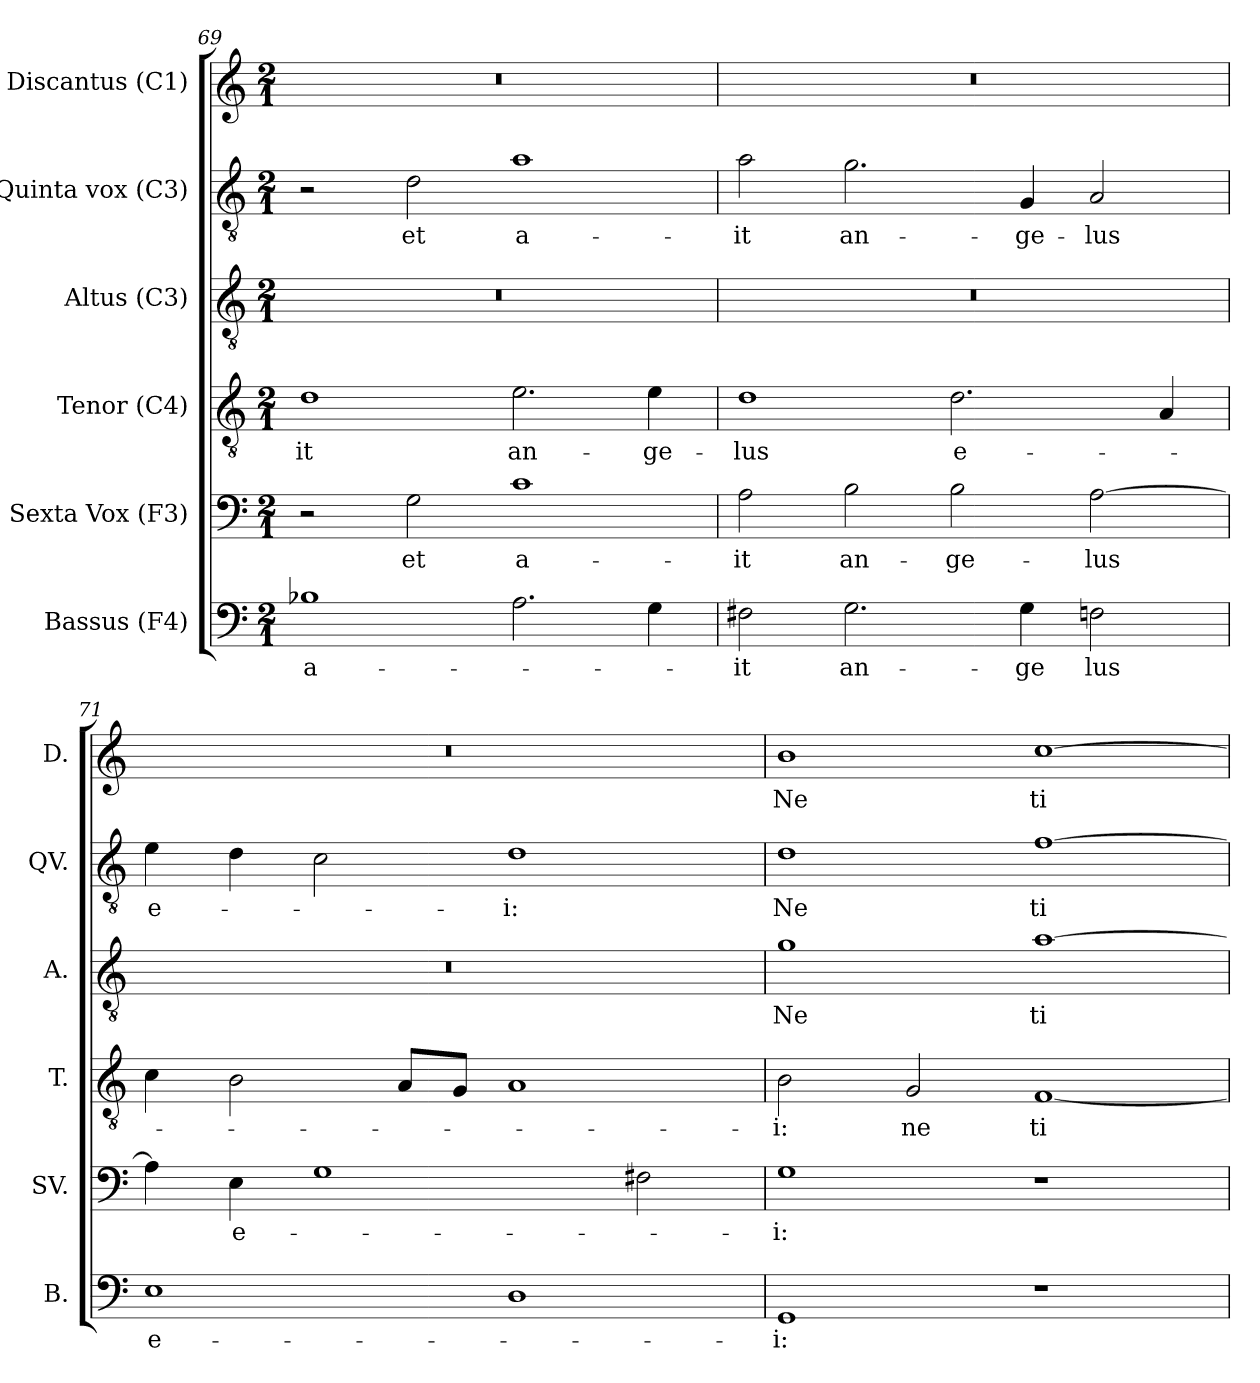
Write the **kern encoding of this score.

**kern	**text	**kern	**text	**kern	**text	**kern	**text	**kern	**text	**kern	**text
*part6	*part6	*part5	*part5	*part4	*part4	*part3	*part3	*part2	*part2	*part1	*part1
*staff6	*staff6	*staff5	*staff5	*staff4	*staff4	*staff3	*staff3	*staff2	*staff2	*staff1	*staff1
*I"Bassus (F4)	*	*I"Sexta Vox (F3)	*	*I"Tenor (C4)	*	*I"Altus (C3)	*	*I"Quinta vox (C3)	*	*I"Discantus (C1)	*
*I'B.	*	*I'SV.	*	*I'T.	*	*I'A.	*	*I'QV.	*	*I'D.	*
*clefF4	*	*clefF4	*	*clefGv2	*	*clefGv2	*	*clefGv2	*	*clefG2	*
*	*	*	*	*	*	*ITrd7c12	*	*ITrd7c12	*	*	*
*k[]	*	*k[]	*	*k[]	*	*k[]	*	*k[]	*	*k[]	*
*C:	*	*C:	*	*C:	*	*C:	*	*C:	*	*C:	*
*M2/1	*	*M2/1	*	*M2/1	*	*M2/1	*	*M2/1	*	*M2/1	*
=69	=69	=69	=69	=69	=69	=69	=69	=69	=69	=69	=69
!	!LO:LY:b:color=#000000	!	!	!	!	!	!	!	!	!	!
!	!	!	!	!	!LO:LY:b:color=#000000	!LO:N:vis=1	!	!	!	!LO:N:vis=1	!
1B-Xi	a-	2r	.	1di	-it	0r	.	2r	.	0r	.
!	!	!	!LO:LY:b:color=#000000	!	!	!	!	!	!	!	!
!	!	!	!	!	!	!	!	!	!LO:LY:b:color=#000000	!	!
.	.	2Gi\	et	.	.	.	.	2Di\	et	.	.
!	!	!	!LO:LY:b:color=#000000	!	!	!	!	!	!	!	!
!	!	!	!	!	!LO:LY:b:color=#000000	!	!	!	!	!	!
!	!	!	!	!	!	!	!	!	!LO:LY:b:color=#000000	!	!
2.Ai\	.	1ci	a-	2.ei\	an-	.	.	1Ai	a-	.	.
!	!	!	!	!	!LO:LY:b:color=#000000	!	!	!	!	!	!
4Gi\	.	.	.	4ei\	-ge-	.	.	.	.	.	.
=70	=70	=70	=70	=70	=70	=70	=70	=70	=70	=70	=70
!	!LO:LY:b:color=#000000	!	!	!	!	!	!	!	!	!	!
!	!	!	!LO:LY:b:color=#000000	!	!	!	!	!	!	!	!
!	!	!	!	!	!LO:LY:b:color=#000000	!LO:N:vis=1	!	!	!	!	!
!	!	!	!	!	!	!	!	!	!LO:LY:b:color=#000000	!LO:N:vis=1	!
2F#Xi\	-it	2Ai\	-it	1di	-lus	0r	.	2Ai\	-it	0r	.
!	!LO:LY:b:color=#000000	!	!	!	!	!	!	!	!	!	!
!	!	!	!LO:LY:b:color=#000000	!	!	!	!	!	!	!	!
!	!	!	!	!	!	!	!	!	!LO:LY:b:color=#000000	!	!
2.Gi\	an-	2Bi\	an-	.	.	.	.	2.Gi\	an-	.	.
!	!	!	!LO:LY:b:color=#000000	!	!	!	!	!	!	!	!
!	!	!	!	!	!LO:LY:b:color=#000000	!	!	!	!	!	!
.	.	2Bi\	-ge-	2.di\	e-	.	.	.	.	.	.
!	!LO:LY:b:color=#000000	!	!	!	!	!	!	!	!	!	!
!	!	!	!	!	!	!	!	!	!LO:LY:b:color=#000000	!	!
4Gi\	-ge	.	.	.	.	.	.	4GGi/	-ge-	.	.
!	!LO:LY:b:color=#000000	!	!	!	!	!	!	!	!	!	!
!	!	!	!LO:LY:b:color=#000000	!	!	!	!	!	!	!	!
!	!	!	!	!	!	!	!	!	!LO:LY:b:color=#000000	!	!
2Fi\	lus	[2Ai\	-lus	.	.	.	.	2AAi/	-lus	.	.
.	.	.	.	4Ai/	.	.	.	.	.	.	.
=71	=71	=71	=71	=71	=71	=71	=71	=71	=71	=71	=71
!	!LO:LY:b:color=#000000	!	!	!	!	!LO:N:vis=1	!	!	!	!	!
!	!	!	!	!	!	!	!	!	!LO:LY:b:color=#000000	!LO:N:vis=1	!
1Ei	e-	4Ai\]	.	4ci\	.	0r	.	4Ei\	e-	0r	.
!	!	!	!LO:LY:b:color=#000000	!	!	!	!	!	!	!	!
.	.	4Ei\	e-	2Bi\	.	.	.	4Di\	.	.	.
.	.	1Gi	.	.	.	.	.	2Ci\	.	.	.
.	.	.	.	8Ai/L	.	.	.	.	.	.	.
.	.	.	.	8Gi/J	.	.	.	.	.	.	.
!	!	!	!	!	!	!	!	!	!LO:LY:b:color=#000000	!	!
1Di	.	.	.	1Ai	.	.	.	1Di	-i:	.	.
.	.	2F#Xi\	.	.	.	.	.	.	.	.	.
!!LO:PB:g=z
=72	=72	=72	=72	=72	=72	=72	=72	=72	=72	=72	=72
!	!LO:LY:b:color=#000000	!	!	!	!	!	!	!	!	!	!
!	!	!	!LO:LY:b:color=#000000	!	!	!	!	!	!	!	!
!	!	!	!	!	!LO:LY:b:color=#000000	!	!	!	!	!	!
!	!	!	!	!	!	!	!LO:LY:b:color=#000000	!	!	!	!
!	!	!	!	!	!	!	!	!	!LO:LY:b:color=#000000	!	!
!	!	!	!	!	!	!	!	!	!	!	!LO:LY:b:color=#000000
1GGi	-i:	1Gi	-i:	2Bi\	-i:	1Gi	Ne	1Di	Ne	1bi	Ne
!	!	!	!	!	!LO:LY:b:color=#000000	!	!	!	!	!	!
.	.	.	.	2Gi/	ne	.	.	.	.	.	.
!	!	!	!	!	!LO:LY:b:color=#000000	!	!	!	!	!	!
!	!	!	!	!	!	!	!LO:LY:b:color=#000000	!	!	!	!
!	!	!	!	!	!	!	!	!	!LO:LY:b:color=#000000	!	!
!	!	!	!	!	!	!	!	!	!	!	!LO:LY:b:color=#000000
1r	.	1r	.	[1Fi	ti-	[1Ai	ti-	[1Fi	ti-	[1cci	ti-
=	=	=	=	=	=	=	=	=	=	=	=
*-	*-	*-	*-	*-	*-	*-	*-	*-	*-	*-	*-
